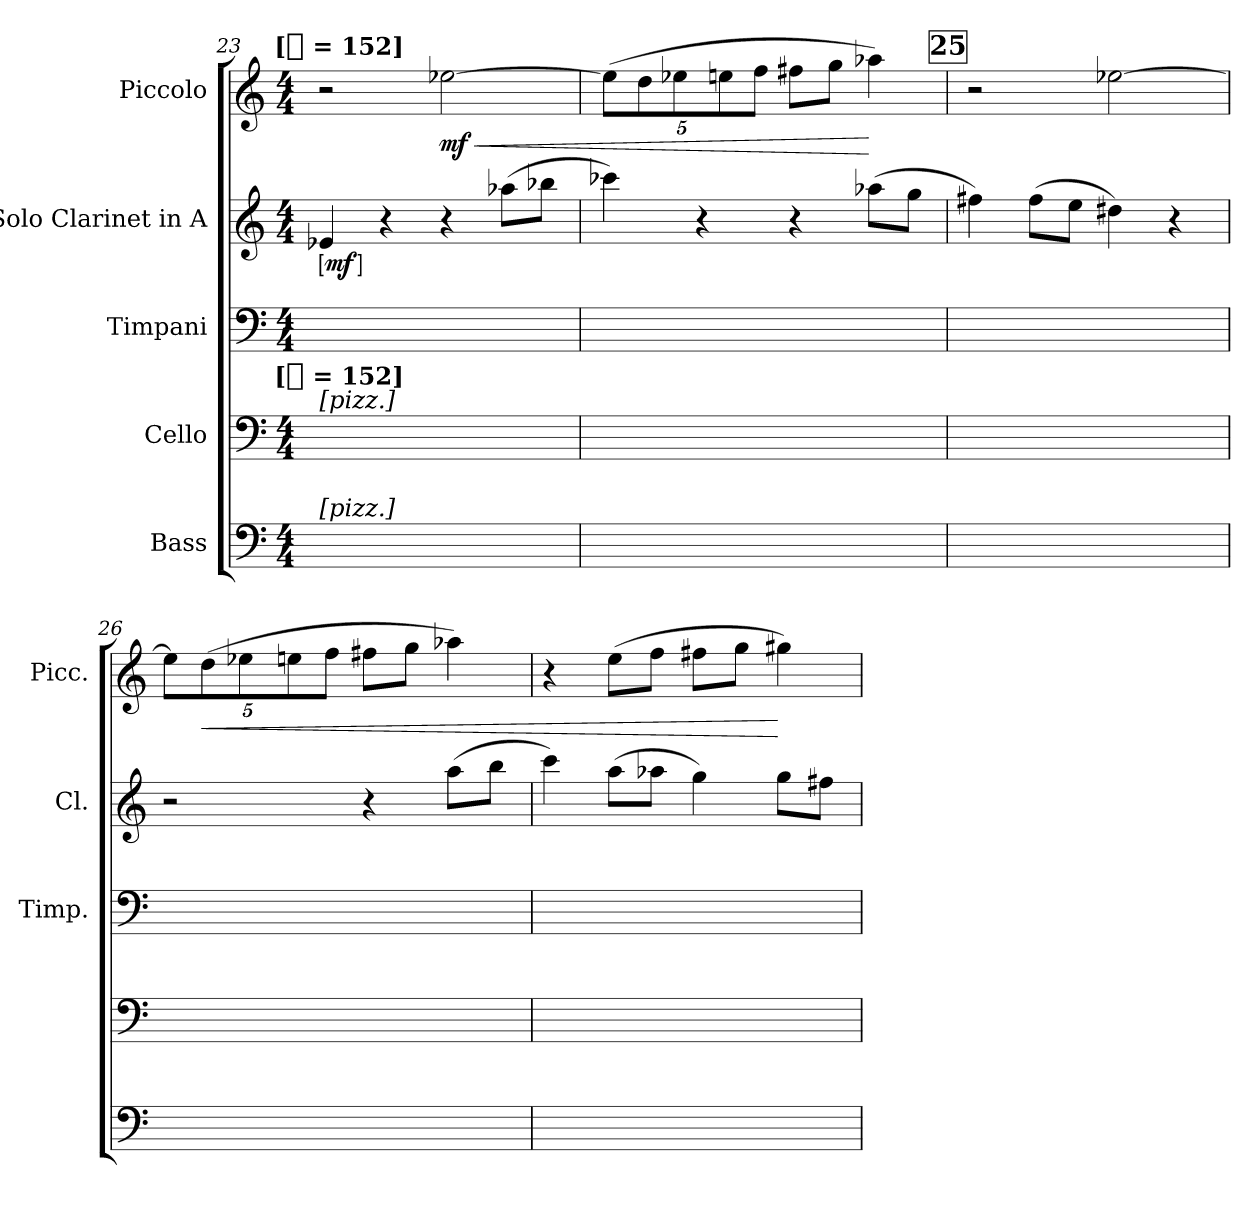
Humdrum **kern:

**kern	**kern	**kern	**kern	**dynam	**kern	**dynam
*part5	*part4	*part3	*part2	*part2	*part1	*part1
*staff5	*staff4	*staff3	*staff2	*staff2	*staff1	*staff1
*I"Bass	*I"Cello	*I"Timpani	*I"Solo Clarinet in A	*	*I"Piccolo	*
*	*	*I'Timp.	*I'Cl.	*	*I'Picc.	*
*clefF4	*clefF4	*clefF4	*clefG2	*	*clefG2	*
*ITrd7c12	*	*	*ITrd2c3	*	*ITrd-7c-12	*
*k[]	*k[]	*k[]	*k[f#c#g#]	*	*k[]	*
!!LO:TX:omd:t=[[half] = 152]
*M4/4	*M4/4	*M4/4	*M4/4	*	*M4/4	*
*MM304	*MM304	*MM304	*MM304	*	*MM304	*
=23	=23	=23	=23	=23	=23	=23
!	!LO:TX:a:t=[pizz.]	!	!	!	!	!
!	!LO:TX:t=[[half] = 152]	!	!	!	!	!
!LO:TX:a:t=[pizz.]	!	!	!	!	!	!
!	!	!	!	!LO:DY:ed=brack	!	!
4ryy	4ryy	1ryy	4cn	mf	2r	.
4ryy	4ryy	.	4r	.	.	.
!	!	!	!	!	!	!LO:HP:b
4ryy	4ryy	.	4r	.	[2eee-X	< mf
4ryy	4ryy	.	(8ffnL	.	.	.
.	.	.	8ggnJ	.	.	.
=24	=24	=24	=24	=24	=24	=24
4ryy	4ryy	4ryy	4aa-X)	.	(10eee-L]	.
.	.	.	.	.	10ddd	.
.	.	.	.	.	10eee-X	.
4ryy	4ryy	4ryy	4r	.	.	.
.	.	.	.	.	10eeen	.
.	.	.	.	.	10fffJ	.
2ryy	2ryy	2ryy	4r	.	8fff#XL	.
.	.	.	.	.	8gggJ	.
.	.	.	(8ffnL	.	4aaa-X)	[
.	.	.	8eeJ	.	.	.
!!LO:REH:place=s1:t=25
=25	=25	=25	=25	=25	=25	=25
2ryy	2ryy	1ryy	4dd#X)	.	2r	.
.	.	.	(8dd#L	.	.	.
.	.	.	8cc#J	.	.	.
4ryy	4ryy	.	4b#X)	.	[2eee-X	.
4ryy	4ryy	.	4r	.	.	.
=26	=26	=26	=26	=26	=26	=26
4ryy	4ryy	1ryy	2r	.	10eee-L]	.
!	!	!	!	!	!	!LO:HP:b
.	.	.	.	.	(10ddd	<
.	.	.	.	.	10eee-X	.
4ryy	4ryy	.	.	.	.	.
.	.	.	.	.	10eeen	.
.	.	.	.	.	10fffJ	.
4ryy	4ryy	.	4r	.	8fff#XL	.
.	.	.	.	.	8gggJ	.
4ryy	4ryy	.	(8ff#L	.	4aaa-X)	.
.	.	.	8gg#J	.	.	.
=27	=27	=27	=27	=27	=27	=27
4ryy	4ryy	4ryy	4aa)	.	4r	.
4ryy	4ryy	4ryy	(8ff#L	.	(8eeeL	.
.	.	.	8ffnJ	.	8fffJ	.
2ryy	2ryy	2ryy	4ee)	.	8fff#XL	.
.	.	.	.	.	8gggJ	.
.	.	.	8eeL	.	4ggg#X)	[
.	.	.	8dd#XJ	.	.	.
=	=	=	=	=	=	=
*-	*-	*-	*-	*-	*-	*-
